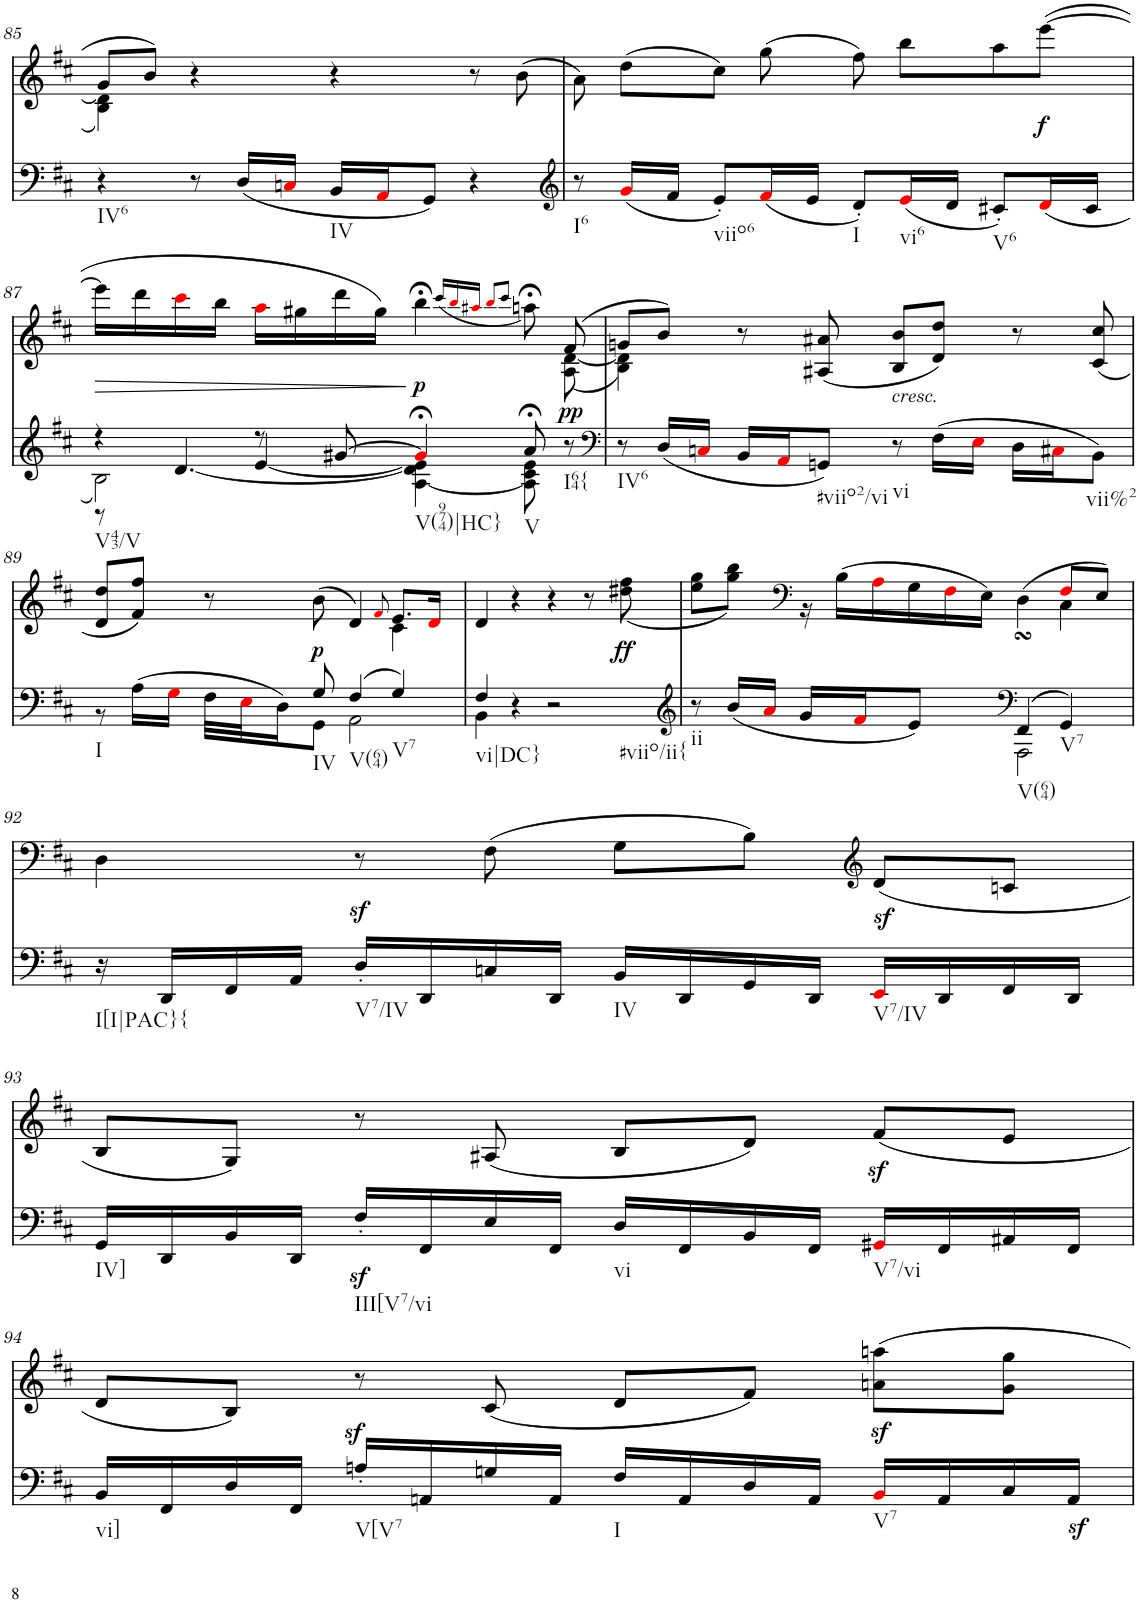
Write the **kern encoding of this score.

**kern	**dynam	**kern	**text	**dynam
*part2	*part2	*part1	*part1	*part1
*staff2	*staff2	*staff1	*staff1	*staff1
*I"Piano	*	*I"Piano	*	*
*I'Pno	*	*I'Pno	*	*
!!LO:PB:g=z
*clefF4	*	*clefG2	*	*
*k[f#c#]	*	*k[f#c#]	*	*
*M4/4	*	*M4/4	*	*
=85	=85	=85	=85	=85
*	*	*^	*	*
!LO:TX:b:t=IV6	!	!	!	!	!
4r	.	8g/L	4B\ 4d\]	.	.
.	.	8b/J	.	.	.
8r	.	4r	2.ryy	.	.
(16D/LL	.	.	.	.	.
16Cni/JJ	.	.	.	.	.
!LO:TX:b:t=IV	!	!	!	!	!
16BB/LL	.	4r	.	.	.
16AAi/J	.	.	.	.	.
8GG/J)	.	.	.	.	.
4r	.	8r	.	.	.
.	.	(8b\	.	.	.
*	*	*v	*v	*	*
=86	=86	=86	=86	=86
*clefG2	*	*	*	*
!LO:TX:b:t=I6	!	!	!	!
8r	.	8a\)	.	.
(16gi/LL	.	(8dd\L	.	.
16f#/JJ	.	.	.	.
!LO:TX:b:t=viio6	!	!	!	!
8e'/L)	.	8cc#\J)	.	.
(16f#i/L	.	(8gg\	.	.
16e/JJ	.	.	.	.
!LO:TX:b:t=I	!	!	!	!
8d'/L)	.	8ff#\)	.	.
!LO:TX:b:t=vi6	!	!	!	!
(16ei/L	.	8bb\L	.	.
16d/JJ	.	.	.	.
!LO:TX:b:t=V6	!	!	!	!
8c#X'/L)	.	8aa\	.	.
!	!	!	!LO:LY:b	!LO:DY:b
(16di/L	.	([>8eee\J	f	f
16c#/JJ	.	.	.	.
!!LO:LB:g=z
=87	=87	=87	=87	=87
*^	*	*	*	*
*	*^	*	*	*	*
*	*	*^	*	*	*	*
!LO:TX:b:t=V43/V	!	!	!	!	!	!	!
!	!	!	!	!	!	!	!LO:HP:b
*	*	*	*	*	*^	*	*
4r	2B\)	8r	4ryy	.	16eee\LL]	2..ryy	.	>
.	.	.	.	.	16ddd\	.	.	.
.	.	[<4.d/	.	.	16ccc#i\	.	.	.
.	.	.	.	.	16bb\JJ	.	.	.
8r	.	.	[<4e/	.	16aai\LL	.	.	.
.	.	.	.	.	16gg#X\	.	.	.
[8g#X/	.	.	.	.	16ddd\	.	.	.
.	.	.	.	.	16gg#\JJ)	.	.	.
!LO:TX:b:t=V(974)|HC}	!	!	!	!	!	!	!	!
!	!	!	!	!	!	!	!	!LO:DY:n=1:b
4g#;<i/]	[4A\ 4d\] 4e\]	2ryy	2ryy	.	4bb;<\	.	.	] p
.	.	.	.	.	(16qccc#/LL	.	.	.
.	.	.	.	.	16qbbi/	.	.	.
.	.	.	.	.	16qaa#Xi/JJ	.	.	.
.	.	.	.	.	8qbbi/L	.	.	.
.	.	.	.	.	8qccc#/J	.	.	.
!LO:TX:b:t=V	!	!	!	!	!	!	!	!
8a;</	8A\] 8c#\ 8e\	.	.	.	8aan;<\)	.	.	.
!LO:TX:b:t=I64{	!	!	!	!	!	!	!	!
!	!	!	!	!LO:DY:a	!	!	!LO:LY:b	!
8r	8ryy	.	.	pp	(8f#/	(8A\ [8d\	pp	.
*v	*v	*v	*v	*	*	*	*	*
=88	=88	=88	=88	=88	=88
*clefF4	*	*	*	*	*
*^	*	*	*	*	*
!LO:TX:b:t=IV6	!	!	!	!	!	!
*v	*v	*	*	*	*	*
8r	.	8gn/L	4B\ 4d\])	.	.
(16D/LL	.	8b/J)	.	.	.
16Cni/JJ	.	.	.	.	.
16BB/LL	.	8r	2.ryy	.	.
16AAi/J	.	.	.	.	.
!LO:TX:b:t=#viio2/vi	!	!	!	!	!
8GGn/J)	.	(<8A#X/ 8a#X/	.	.	.
!	!	!LO:TX:b:i:t=cresc.	!	!	!
!LO:TX:b:t=vi	!	!	!	!	!
8r	.	8B/ 8b/L	.	.	.
(16F#\LL	.	8d/ 8dd/J)	.	.	.
16Ei\JJ	.	.	.	.	.
16D\LL	.	8r	.	.	.
16C#Xi\J	.	.	.	.	.
!LO:TX:b:t=vii%2	!	!	!	!	!
8BB\J)	.	(<8c#/ 8cc#/	.	.	.
!!LO:LB:g=z	!!
=89	=89	=89	=89	=89	=89
*^	*	*	*	*	*
!LO:TX:b:t=I	!	!	!	!	!	!
4.ryy	8r	.	8d/ 8dd/L	2.ryy	.	.
.	(>16A\LL	.	8f#/ 8ff#/J)	.	.	.
.	16Gi\JJ	.	.	.	.	.
.	32F#\LLL	.	8r	.	.	.
.	32Ei\J	.	.	.	.	.
.	16D\J)	.	.	.	.	.
!LO:TX:b:t=IV	!	!	!	!	!	!
!	!	!	!	!	!	!LO:DY:b
8G/	8GG\J	.	(8b\	.	.	p
!LO:TX:b:t=V(64)	!	!	!	!	!	!
(4F#/	2AA\	.	4d/)	.	.	.
.	.	.	8qf#i/	.	.	.
!LO:TX:b:t=V7	!	!	!	!	!	!
4G/)	.	.	8.e/L	4c#\	.	.
.	.	.	16di/Jk	.	.	.
*	*	*	*v	*v	*	*
=90	=90	=90	=90	=90	=90
!LO:TX:b:t=vi|DC}	!	!	!	!	!
4F#/	4BB\	.	4d/	.	.
4r	2.ryy	.	4r	.	.
!LO:TX:b:t=#viio/ii{	!	!	!	!	!
2r	.	.	4r	.	.
.	.	.	8r	.	.
!	!	!	!	!	!LO:DY:b
.	.	.	(8dd#X\ 8ff#\	.	ff
=91	=91	=91	=91	=91	=91
*clefG2	*	*	*	*	*
*	*	*	*^	*	*
!LO:TX:b:t=ii	!	!	!	!	!	!
8r	2ryy	.	4ryy	8ee\ 8gg\L	.	.
(16b/LL	.	.	.	8gg\ 8bb\J)	.	.
16ai/JJ	.	.	.	.	.	.
*	*	*	*clefF4	*	*	*
16g/LL	.	.	4ryy	24r	.	.
.	.	.	.	(>24B\LL	.	.
16f#i/J	.	.	.	.	.	.
.	.	.	.	24Ai\	.	.
8e/J)	.	.	.	24G\	.	.
.	.	.	.	24F#i\	.	.
.	.	.	.	24E\JJ)	.	.
*clefF4	*	*	*	*	*	*
!LO:TX:b:t=V(64)	!	!	!	!	!	!
(4FF#/	2AAA\	.	4ryy	4DsSSs\	.	.
!LO:TX:b:t=V7	!	!	!	!	!	!
4GG/)	.	.	8F#i/L	4C#\	.	.
.	.	.	(8E/J	.	.	.
*v	*v	*	*	*	*	*
*	*	*v	*v	*	*
!!LO:LB:g=z
=92	=92	=92	=92	=92
!LO:TX:b:t=I[I|PAC}{	!	!	!	!
16r	.	4D\	.	.
16DD/LL	.	.	.	.
16FF#/	.	.	.	.
16AA/JJ	.	.	.	.
!LO:TX:b:t=V7/IV	!	!	!	!
!	!	!	!	!LO:DY:b
16D'/LL	.	8r	.	sf
16DD/	.	.	.	.
16Cn/	.	(8F#\	.	.
16DD/JJ	.	.	.	.
!LO:TX:b:t=IV	!	!	!	!
16BB/LL	.	8G\L	.	.
16DD/	.	.	.	.
16GG/	.	8B\J)	.	.
16DD/JJ	.	.	.	.
*	*	*clefG2	*	*
!LO:TX:b:t=V7/IV	!	!	!	!
16EEz>i/LL	.	(8d/L	.	.
16DD/	.	.	.	.
16FF#/	.	8cn/J	.	.
16DD/JJ	.	.	.	.
!!LO:LB:g=z
=93	=93	=93	=93	=93
!LO:TX:b:t=IV]	!	!	!	!
16GG/LL	.	8B/L	.	.
16DD/	.	.	.	.
16BB/	.	8G/J)	.	.
16DD/JJ	.	.	.	.
!LO:TX:b:t=III[V7/vi	!	!	!	!
16F#z<'/LL	.	8r	.	.
16FF#/	.	.	.	.
16E/	.	(8A#X/	.	.
16FF#/JJ	.	.	.	.
!LO:TX:b:t=vi	!	!	!	!
16D/LL	.	8B/L	.	.
16FF#/	.	.	.	.
16BB/	.	8d/J)	.	.
16FF#/JJ	.	.	.	.
!LO:TX:b:t=V7/vi	!	!	!	!
16GG#Xi/LL	.	(8f#z</L	.	.
16FF#/	.	.	.	.
16AA#X/	.	8e/J	.	.
16FF#/JJ	.	.	.	.
!!LO:LB:g=z
=94	=94	=94	=94	=94
!LO:TX:b:t=vi]	!	!	!	!
16BB/LL	.	8d/L	.	.
16FF#/	.	.	.	.
16D/	.	8B/J)	.	.
16FF#/JJ	.	.	.	.
!LO:TX:b:t=V[V7	!	!	!	!
16Anz>'/LL	.	8r	.	.
16AAn/	.	.	.	.
16Gn/	.	(8c#/	.	.
16AA/JJ	.	.	.	.
!LO:TX:b:t=I	!	!	!	!
16F#/LL	.	8d/L	.	.
16AA/	.	.	.	.
16D/	.	8f#/J)	.	.
16AA/JJ	.	.	.	.
!LO:TX:b:t=V7	!	!	!	!
16BBz>i/LL	.	8an\ 8aan\L	.	.
16AA/	.	.	.	.
16C#/	.	8g\ 8gg\J	.	.
16AAz</JJ	.	.	.	.
=	=	=	=	=
*-	*-	*-	*-	*-
